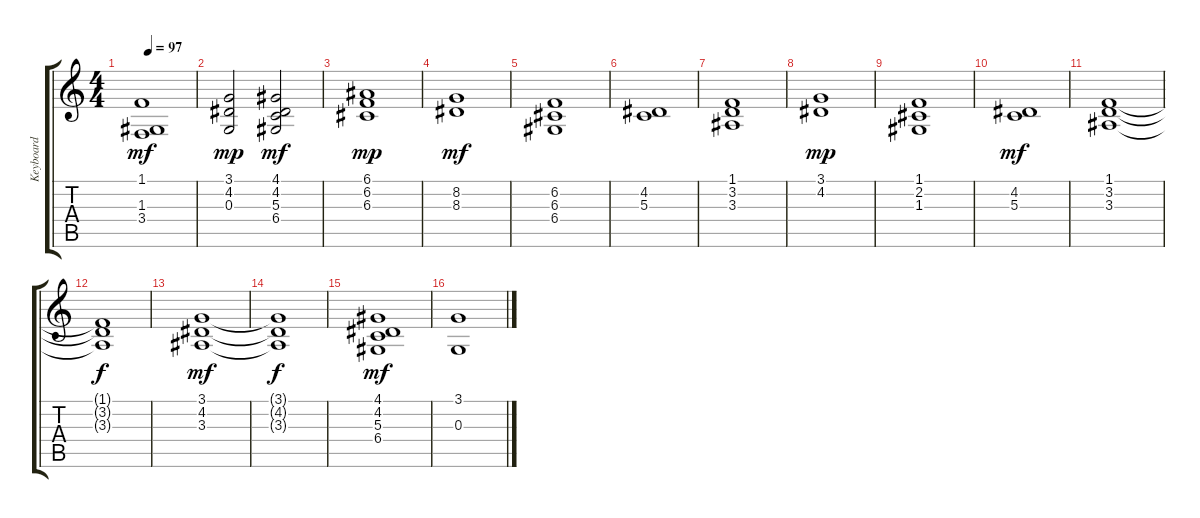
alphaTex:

\track ("Keyboard" "Keyboard") {instrument stringensemble2}
\staff {score tabs}
\tuning (E4 B3 G3 D3 A2 E2) {hide}
\ts (4 4)
\tempo 97
\clef g2
\ks c
(1.1 1.3 3.4).1{dy mf} |
(3.1 4.2 0.3).2{dy mp} (4.1 4.2 5.3 6.4).2{dy mf} |
(6.1 6.2 6.3).1{dy mp} |
(8.2 8.3).1{dy mf} |
(6.2 6.3 6.4).1 |
(4.2 5.3).1 |
(1.1 3.2 3.3).1 |
(3.1 4.2).1{dy mp} |
(1.1 2.2 1.3).1 |
(4.2 5.3).1{dy mf} |
(1.1 3.2 3.3).1 |
(1.1{t} 3.2{t} 3.3{t}).1{dy f} |
(3.1 4.2 3.3).1{dy mf} |
(3.1{t} 4.2{t} 3.3{t}).1{dy f} |
(4.1 4.2 5.3 6.4).1{dy mf} |
(3.1 0.3).1
